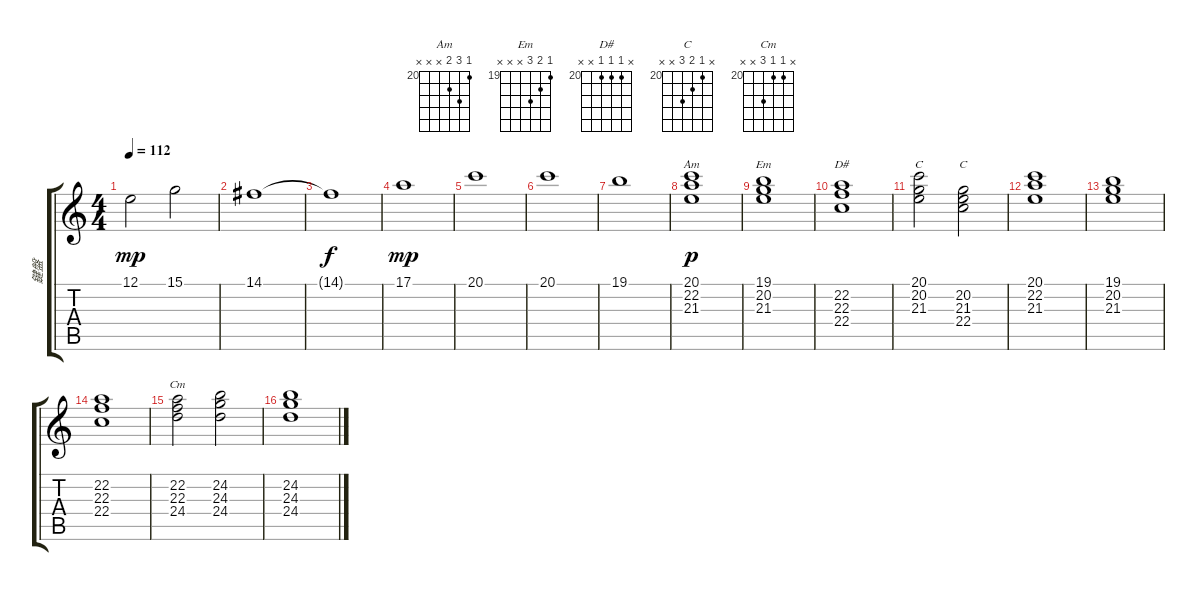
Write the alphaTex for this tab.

\track ("鍵盤" "鍵盤") {instrument synthstrings1}
\staff {score tabs}
\tuning (E4 B3 G3 D3 A2 E2) {hide}
\chord ("Am" 20 22 21 x x x) {firstfret 20}
\chord ("Em" 19 20 21 x x x) {firstfret 19}
\chord ("D#" x 20 20 20 x x) {firstfret 20}
\chord ("C" 20 20 21 x x x) {firstfret 20}
\chord ("C" x 20 21 22 x x) {firstfret 20}
\chord ("Cm" x 20 20 22 x x) {firstfret 20}
\ts (4 4)
\tempo 112
\clef g2
\ks c
12.1.2{dy mp} 15.1.2 |
14.1.1 |
14.1{t}.1{dy f} |
17.1.1{dy mp} |
20.1.1 |
20.1.1 |
19.1.1 |
(20.1 22.2 21.3).1{ch "Am" dy p} |
(19.1 20.2 21.3).1{ch "Em"} |
(22.2 22.3 22.4).1{ch "D#"} |
(20.1 20.2 21.3).2{ch "C"} (20.2 21.3 22.4).2{ch "C"} |
(20.1 22.2 21.3).1 |
(19.1 20.2 21.3).1 |
(22.2 22.3 22.4).1 |
(22.2 22.3 24.4).2{ch "Cm"} (24.2 24.3 24.4).2 |
(24.2 24.3 24.4).1
